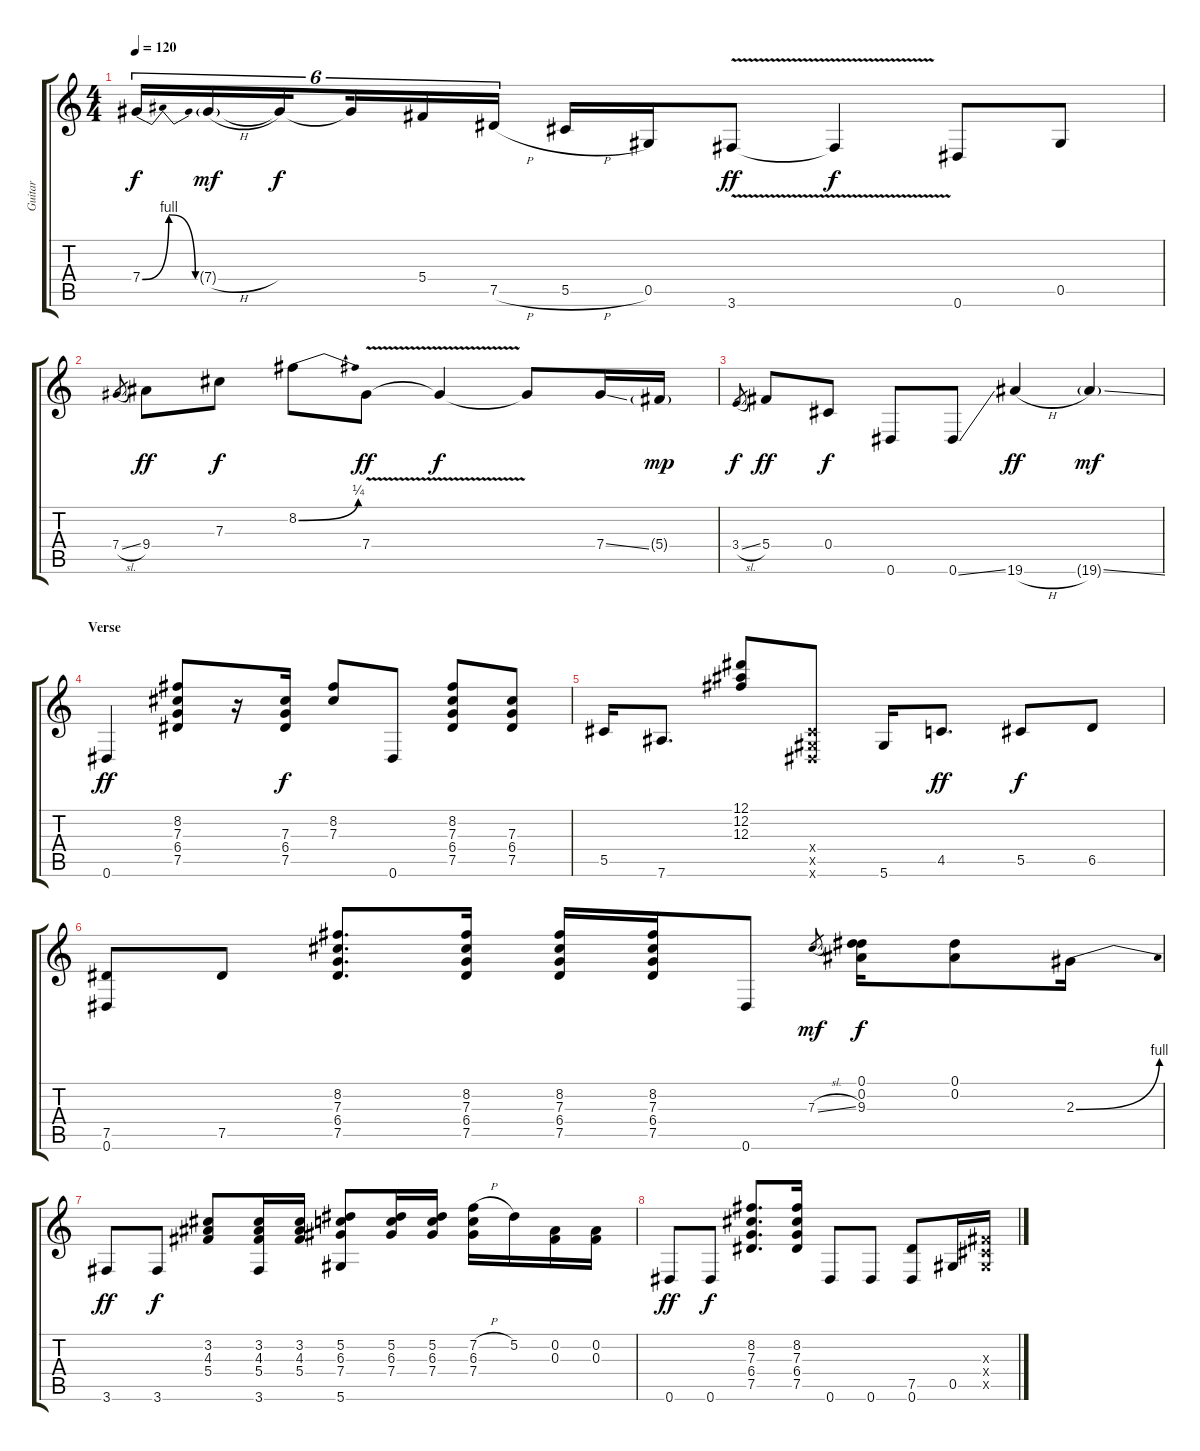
\track ("Guitar" "Guitar") {instrument overdrivenguitar}
\staff {score tabs}
\tuning (Eb4 Bb3 Gb3 Db3 Ab2 Eb2) {hide}
\ts (4 4)
\tempo 120
\clef g2
\ks c
7.4{be (bendrelease 0 0 15 4 30 4 60 0)}.16{tu (6 4) dy f} 7.4{h g}.16{tu (6 4) dy mf} 7.4{t}.16{tu (6 4) dy f beam splitsecondary} 7.4{t}.16{tu (6 4)} 5.4.16{tu (6 4)} 7.5{h}.16{tu (6 4)} 5.5{h}.16 0.5.16 3.6{v}.8{dy ff} 3.6{t}.4{dy f} 0.6.8 0.5.8 |
7.4{sl}.8{gr} 9.4.8{dy ff} 7.3.8{dy f} 8.2{be (bend 0 0 60 1)}.8 7.4{v}.8{dy ff} 7.4{t}.4{dy f} 7.4{t}.8 7.4{ss}.16 5.4{g}.16{dy mp} |
3.4{sl}.8{gr dy f} 5.4.8{dy ff} 0.4.8{dy f} 0.6.8 0.6{ss}.8 19.6{h}.4{dy ff} 19.6{ss g}.4{dy mf} |
\section ("" "Verse")
0.6.4{dy ff} (8.2 7.3 6.4 7.5).8 r.16 (7.3 6.4 7.5).16{dy f} (8.2 7.3).8 0.6.8 (8.2 7.3 6.4 7.5).8 (7.3 6.4 7.5).8 |
5.5.16 7.6.8{d} (12.1 12.2 12.3).8 (0.4{x} 0.5{x} 0.6{x}).8 5.6.16 4.5.8{d dy ff} 5.5.8{dy f} 6.5.8 |
(7.5 0.6).8 7.5.8 (8.2 7.3 6.4 7.5).8{d} (8.2 7.3 6.4 7.5).16 (8.2 7.3 6.4 7.5).16 (8.2 7.3 6.4 7.5).16 0.6.8 7.3{sl}.8{gr dy mf} (0.1 0.2 9.3).16{dy f} (0.1 0.2).8 2.3{be (bend 0 0 60 4)}.16 |
3.6.8{dy ff} 3.6.8{dy f} (3.2 4.3 5.4).8 (3.2 4.3 5.4 3.6).16 (3.2 4.3 5.4).16 (5.2 6.3 7.4 5.6).8 (5.2 6.3 7.4).16 (5.2 6.3 7.4).16 (7.2{h} 6.3 7.4).16 5.2.16 (0.2 0.3).16 (0.2 0.3).16 |
0.6.8{dy ff} 0.6.8{dy f} (8.2 7.3 6.4 7.5).8{d} (8.2 7.3 6.4 7.5).16 0.6.8 0.6.8 (7.5 0.6).8 0.5.16 (0.3{x} 0.4{x} 0.5{x}).16
